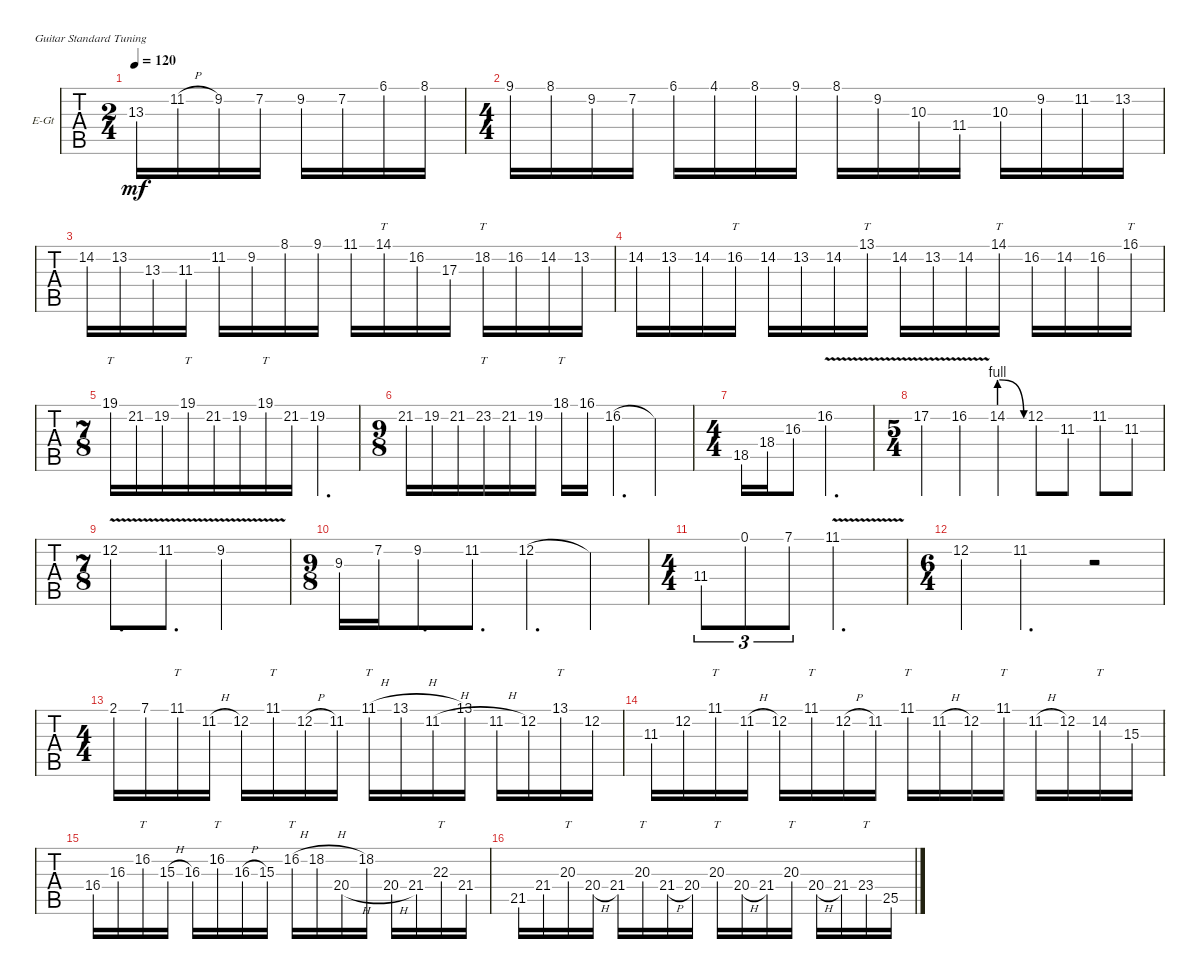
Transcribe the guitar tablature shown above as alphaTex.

\defaultSystemsLayout 4
\bracketExtendMode groupsimilarinstruments
\firstSystemTrackNameOrientation horizontal
\otherSystemsTrackNameOrientation horizontal
\track ("Electric Guitar" "E-Gt") {instrument distortionguitar}
\staff {tabs}
\tuning (E4 B3 G3 D3 A2 E2)
\ts (2 4)
\tempo 120
\clef g2
\ks c
13.3.16{dy mf} 11.2{h}.16 9.2.16 7.2.16 9.2.16 7.2.16 6.1.16 8.1.16 |
\ts (4 4)
9.1.16 8.1.16 9.2.16 7.2.16 6.1.16 4.1.16 8.1.16 9.1.16 8.1.16 9.2.16 10.3.16 11.4.16 10.3.16 9.2.16 11.2.16 13.2.16 |
14.2.16 13.2.16 13.3.16 11.3.16 11.2.16 9.2.16 8.1.16 9.1.16 11.1.16 14.1.16{tt} 16.2.16 17.3.16 18.2.16{tt} 16.2.16 14.2.16 13.2.16 |
14.2.16 13.2.16 14.2.16 16.2.16{tt} 14.2.16 13.2.16 14.2.16 13.1.16{tt} 14.2.16 13.2.16 14.2.16 14.1.16{tt} 16.2.16 14.2.16 16.2.16 16.1.16{tt} |
\ts (7 8)
19.1.16{tt} 21.2.16 19.2.16 19.1.16{tt} 21.2.16 19.2.16 19.1.16{tt} 21.2.16 19.2.4{d} |
\ts (9 8)
21.2.16 19.2.16 21.2.16 23.2.16{tt} 21.2.16 19.2.16 18.1.16{tt} 16.1.16 16.2.4{d} 16.2{t}.4 |
\ts (4 4)
18.5.16 18.4.16 16.3.8 16.2{v}.2{d} |
\ts (5 4)
17.2{v}.4 16.2{v}.4 14.2{be (prebendrelease 0 4 52.8 0)}.4 12.2.8 11.3.8 11.2.8 11.3.8 |
\ts (7 8)
12.2{v}.8{d} 11.2{v}.8{d} 9.2{v}.2 |
\ts (9 8)
9.3.16 7.2.16 9.2.8{d} 11.2.8{d} 12.2.4{d} 12.2{t}.4 |
\ts (4 4)
11.4.8{tu (3 2)} 0.1.8{tu (3 2)} 7.1.8{tu (3 2)} 11.1{v}.2{d} |
\ts (6 4)
12.2.4 11.2.2{d} r.2 |
\ts (4 4)
2.1.16 7.1.16 11.1.16{tt} 11.2{h}.16 12.2.16 11.1.16{tt} 12.2{h}.16 11.2.16 11.1{h}.16{tt} 13.1{h}.16 11.2{h}.16 13.1.16 11.2{h}.16 12.2.16 13.1.16{tt} 12.2.16 |
11.3.16 12.2.16 11.1.16{tt} 11.2{h}.16 12.2.16 11.1.16{tt} 12.2{h}.16 11.2.16 11.1.16{tt} 11.2{h}.16 12.2.16 11.1.16{tt} 11.2{h}.16 12.2.16 14.2.16{tt} 15.3.16 |
16.4.16 16.3.16 16.2.16{tt} 15.3{h}.16 16.3.16 16.2.16{tt} 16.3{h}.16 15.3.16 16.2{h}.16{tt} 18.2{h}.16 20.4{h}.16 18.2.16 20.4{h}.16 21.4.16 22.3.16{tt} 21.4.16 |
21.5.16 21.4.16 20.3.16{tt} 20.4{h}.16 21.4.16 20.3.16{tt} 21.4{h}.16 20.4.16 20.3.16{tt} 20.4{h}.16 21.4.16 20.3.16{tt} 20.4{h}.16 21.4.16 23.4.16{tt} 25.5.16
